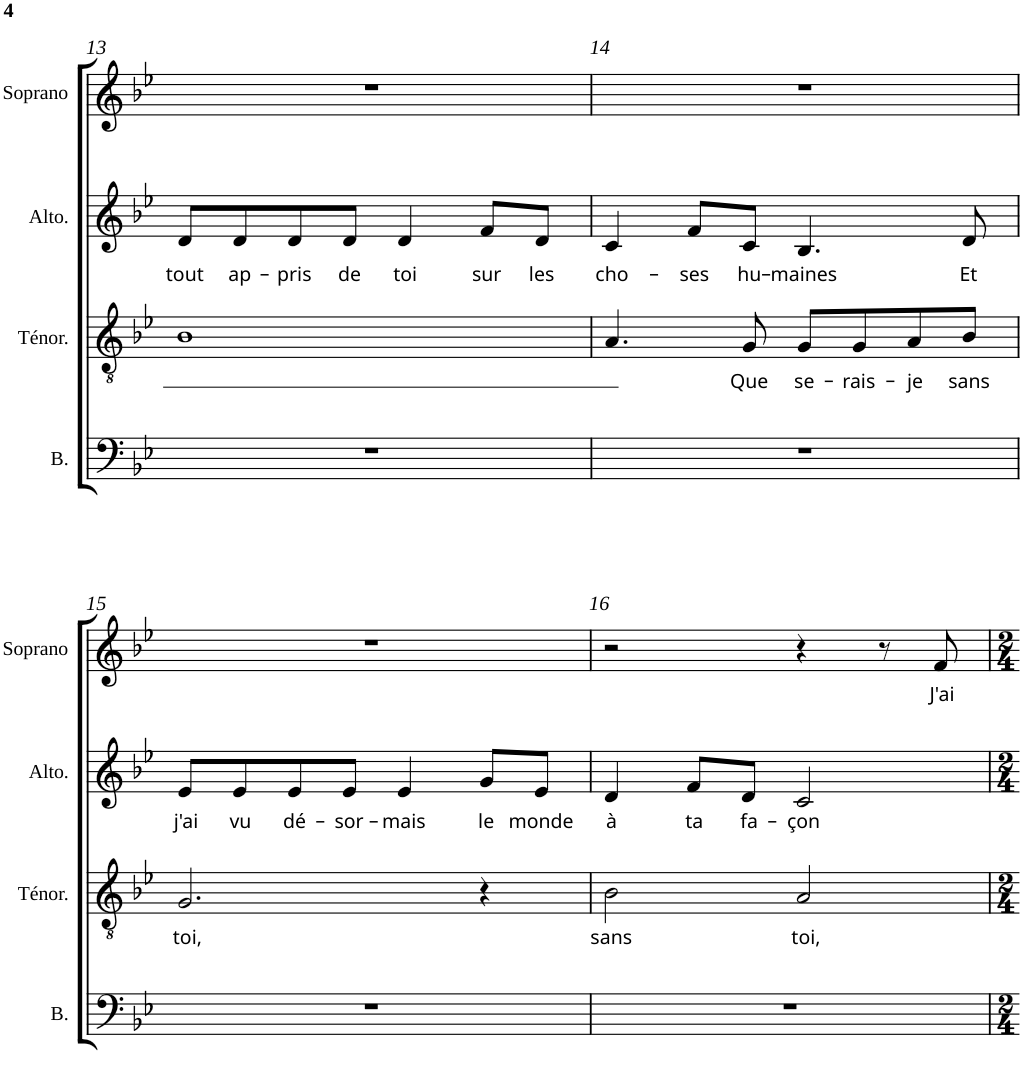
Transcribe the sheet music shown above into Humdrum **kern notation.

**kern	**kern	**text	**kern	**text	**kern	**text
*part4	*part3	*part3	*part2	*part2	*part1	*part1
*staff4	*staff3	*staff3	*staff2	*staff2	*staff1	*staff1
*I"Basse	*I"Ténor	*	*I"Alto	*	*I"Soprano	*
*I'B.	*I'Ténor.	*	*I'Alto.	*	*I'Soprano	*
!!LO:PB:g=z
*clefF4	*clefGv2	*	*clefG2	*	*clefG2	*
*k[b-e-]	*k[b-e-]	*	*k[b-e-]	*	*k[b-e-]	*
*g:	*g:	*	*g:	*	*g:	*
*M4/4	*M4/4	*	*M4/4	*	*M4/4	*
*met(c)	*met(c)	*	*met(c)	*	*met(c)	*
=13	=13	=13	=13	=13	=13	=13
!	!	!	!	!LO:LY:b	!	!
1r	1B-	.	8d/L	tout	1r	.
!	!	!	!	!LO:LY:b	!	!
.	.	.	8d/	ap-	.	.
!	!	!	!	!LO:LY:b	!	!
.	.	.	8d/	-pris	.	.
!	!	!	!	!LO:LY:b	!	!
.	.	.	8d/J	de	.	.
!	!	!	!	!LO:LY:b	!	!
.	.	.	4d/	toi	.	.
!	!	!	!	!LO:LY:b	!	!
.	.	.	8f/L	sur	.	.
!	!	!	!	!LO:LY:b	!	!
.	.	.	8d/J	les	.	.
=14	=14	=14	=14	=14	=14	=14
!	!	!	!	!LO:LY:b	!	!
1r	4.A/	.	4c/	cho-	1r	.
!	!	!	!	!LO:LY:b	!	!
.	.	.	8f/L	-ses	.	.
!	!	!LO:LY:b	!	!LO:LY:b	!	!
.	8G/	Que	8c/J	hu-	.	.
!	!	!LO:LY:b	!	!LO:LY:b	!	!
.	8G/L	se-	4.B-/	-maines	.	.
!	!	!LO:LY:b	!	!	!	!
.	8G/	-rais-	.	.	.	.
!	!	!LO:LY:b	!	!	!	!
.	8A/	-je	.	.	.	.
!	!	!LO:LY:b	!	!LO:LY:b	!	!
.	8B-/J	sans	8d/	Et	.	.
!!LO:LB:g=z
=15	=15	=15	=15	=15	=15	=15
!	!	!LO:LY:b	!	!LO:LY:b	!	!
1r	2.G/	toi,	8e-/L	j'ai	1r	.
!	!	!	!	!LO:LY:b	!	!
.	.	.	8e-/	vu	.	.
!	!	!	!	!LO:LY:b	!	!
.	.	.	8e-/	dé-	.	.
!	!	!	!	!LO:LY:b	!	!
.	.	.	8e-/J	-sor-	.	.
!	!	!	!	!LO:LY:b	!	!
.	.	.	4e-/	-mais	.	.
!	!	!	!	!LO:LY:b	!	!
.	4r	.	8g/L	le	.	.
!	!	!	!	!LO:LY:b	!	!
.	.	.	8e-/J	monde	.	.
=16	=16	=16	=16	=16	=16	=16
!	!	!LO:LY:b	!	!LO:LY:b	!	!
1r	2B-\	sans	4d/	à	2r	.
!	!	!	!	!LO:LY:b	!	!
.	.	.	8f/L	ta	.	.
!	!	!	!	!LO:LY:b	!	!
.	.	.	8d/J	fa-	.	.
!	!	!LO:LY:b	!	!LO:LY:b	!	!
.	2A/	toi,	2c/	-çon	4r	.
.	.	.	.	.	8r	.
!	!	!	!	!	!	!LO:LY:b
.	.	.	.	.	8f/	J'ai
=	=	=	=	=	=	=
*-	*-	*-	*-	*-	*-	*-
